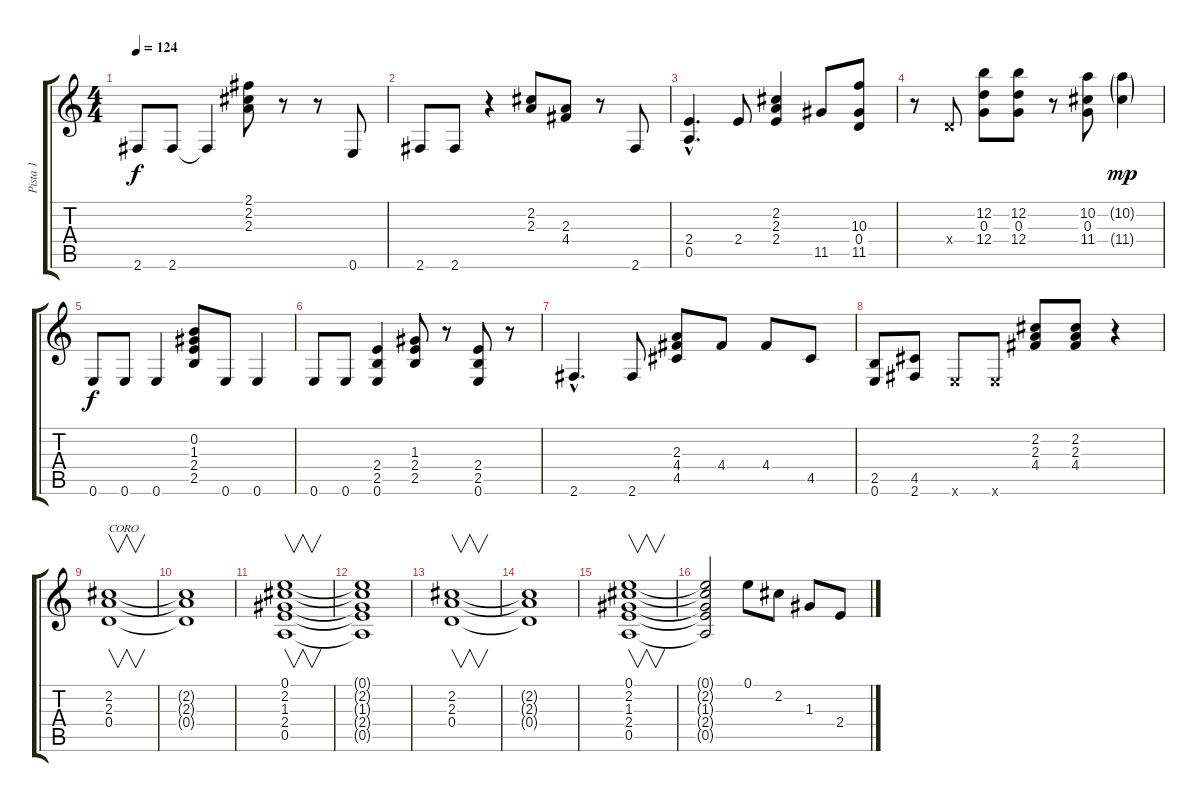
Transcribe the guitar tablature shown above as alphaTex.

\track ("Pista 1" "Pista 1") {instrument distortionguitar}
\staff {score tabs}
\tuning (E4 B3 G3 D3 A2 E2) {hide}
\ts (4 4)
\tempo 124
\clef g2
\ks c
2.6.8{dy f} 2.6.8 2.6{t}.4 (2.1 2.2 2.3).8 r.8 r.8 0.6.8 |
2.6.8 2.6.8 r.4 (2.2 2.3).8 (2.3 4.4).8 r.8 2.6.8 |
(2.4{hac} 0.5{hac}).4{d} 2.4.8 (2.2 2.3 2.4).4 11.5.8 (10.3 0.4 11.5).8 |
r.8 0.4{x}.8 (12.2 0.3 12.4).8 (12.2 0.3 12.4).8 r.8 (10.2 0.3 11.4).8 (10.2{g} 11.4{g}).4{dy mp} |
0.6.8{dy f} 0.6.8 0.6.4 (0.2 1.3 2.4 2.5).8 0.6.8 0.6.4 |
0.6.8 0.6.8 (2.4 2.5 0.6).4 (1.3 2.4 2.5).8 r.8 (2.4 2.5 0.6).8 r.8 |
2.6{hac}.4{d} 2.6.8 (2.3 4.4 4.5).8 4.4.8 4.4.8 4.5.8 |
(2.5 0.6).8 (4.5 2.6).8 0.6{x}.8 0.6{x}.8 (2.2 2.3 4.4).8 (2.2 2.3 4.4).8 r.4 |
(2.2 2.3 0.4).1{v txt "CORO"} |
(2.2{t} 2.3{t} 0.4{t}).1 |
(0.1 2.2 1.3 2.4 0.5).1{v} |
(0.1{t} 2.2{t} 1.3{t} 2.4{t} 0.5{t}).1 |
(2.2 2.3 0.4).1{v} |
(2.2{t} 2.3{t} 0.4{t}).1 |
(0.1 2.2 1.3 2.4 0.5).1{v} |
(0.1{t} 2.2{t} 1.3{t} 2.4{t} 0.5{t}).2 0.1.8 2.2.8 1.3.8 2.4.8
